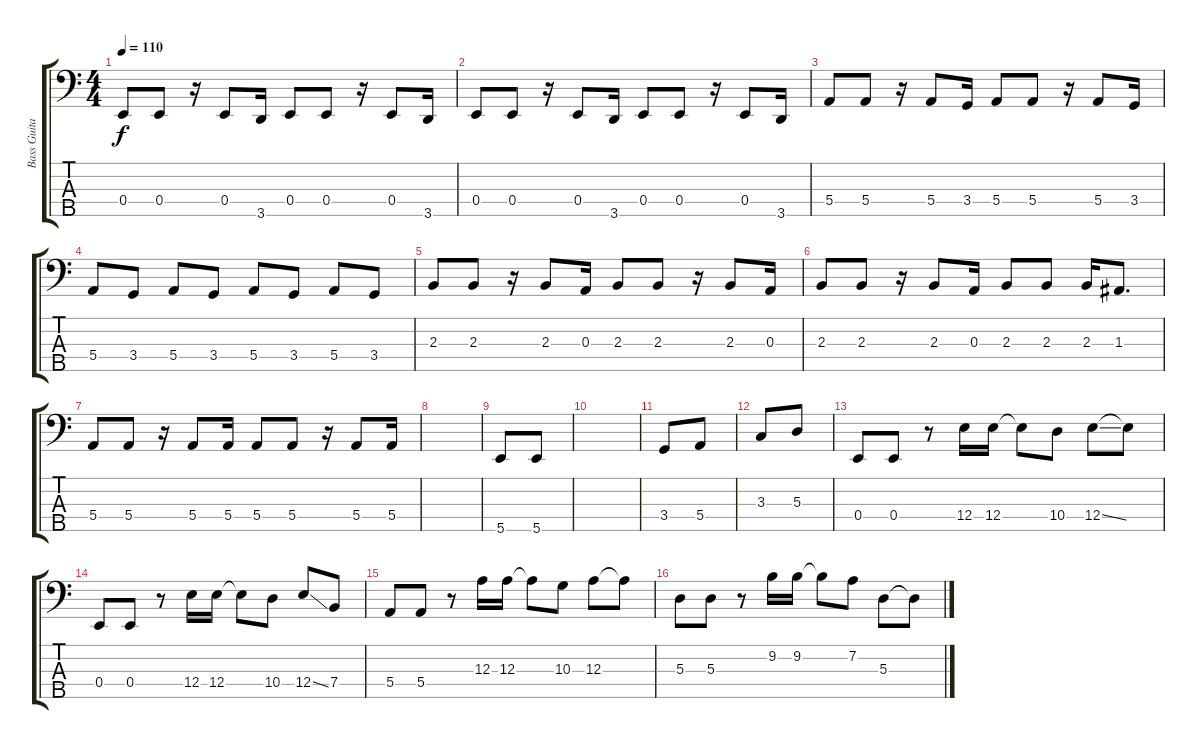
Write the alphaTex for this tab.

\track ("Bass Guitar" "Bass Guita") {instrument electricbassfinger}
\staff {score tabs}
\tuning (G2 D2 A1 E1 B0) {hide}
\ts (4 4)
\tempo 110
\clef f4
\ks c
0.4.8{dy f} 0.4.8 r.16 0.4.8 3.5.16 0.4.8 0.4.8 r.16 0.4.8 3.5.16 |
0.4.8 0.4.8 r.16 0.4.8 3.5.16 0.4.8 0.4.8 r.16 0.4.8 3.5.16 |
5.4.8 5.4.8 r.16 5.4.8 3.4.16 5.4.8 5.4.8 r.16 5.4.8 3.4.16 |
5.4.8 3.4.8 5.4.8 3.4.8 5.4.8 3.4.8 5.4.8 3.4.8 |
2.3.8 2.3.8 r.16 2.3.8 0.3.16 2.3.8 2.3.8 r.16 2.3.8 0.3.16 |
2.3.8 2.3.8 r.16 2.3.8 0.3.16 2.3.8 2.3.8 2.3.16 1.3.8{d} |
5.4.8 5.4.8 r.16 5.4.8 5.4.16 5.4.8 5.4.8 r.16 5.4.8 5.4.16 |
|
5.5.8 5.5.8 |
|
3.4.8 5.4.8 |
3.3.8 5.3.8 |
0.4.8 0.4.8 r.8 12.4.16 12.4.16 12.4{t}.8 10.4.8 12.4{ss}.8 12.4{t}.8 |
0.4.8 0.4.8 r.8 12.4.16 12.4.16 12.4{t}.8 10.4.8 12.4{ss}.8 7.4.8 |
5.4.8 5.4.8 r.8 12.3.16 12.3.16 12.3{t}.8 10.3.8 12.3.8 12.3{t}.8 |
5.3.8 5.3.8 r.8 9.2.16 9.2.16 9.2{t}.8 7.2.8 5.3.8 5.3{t}.8
